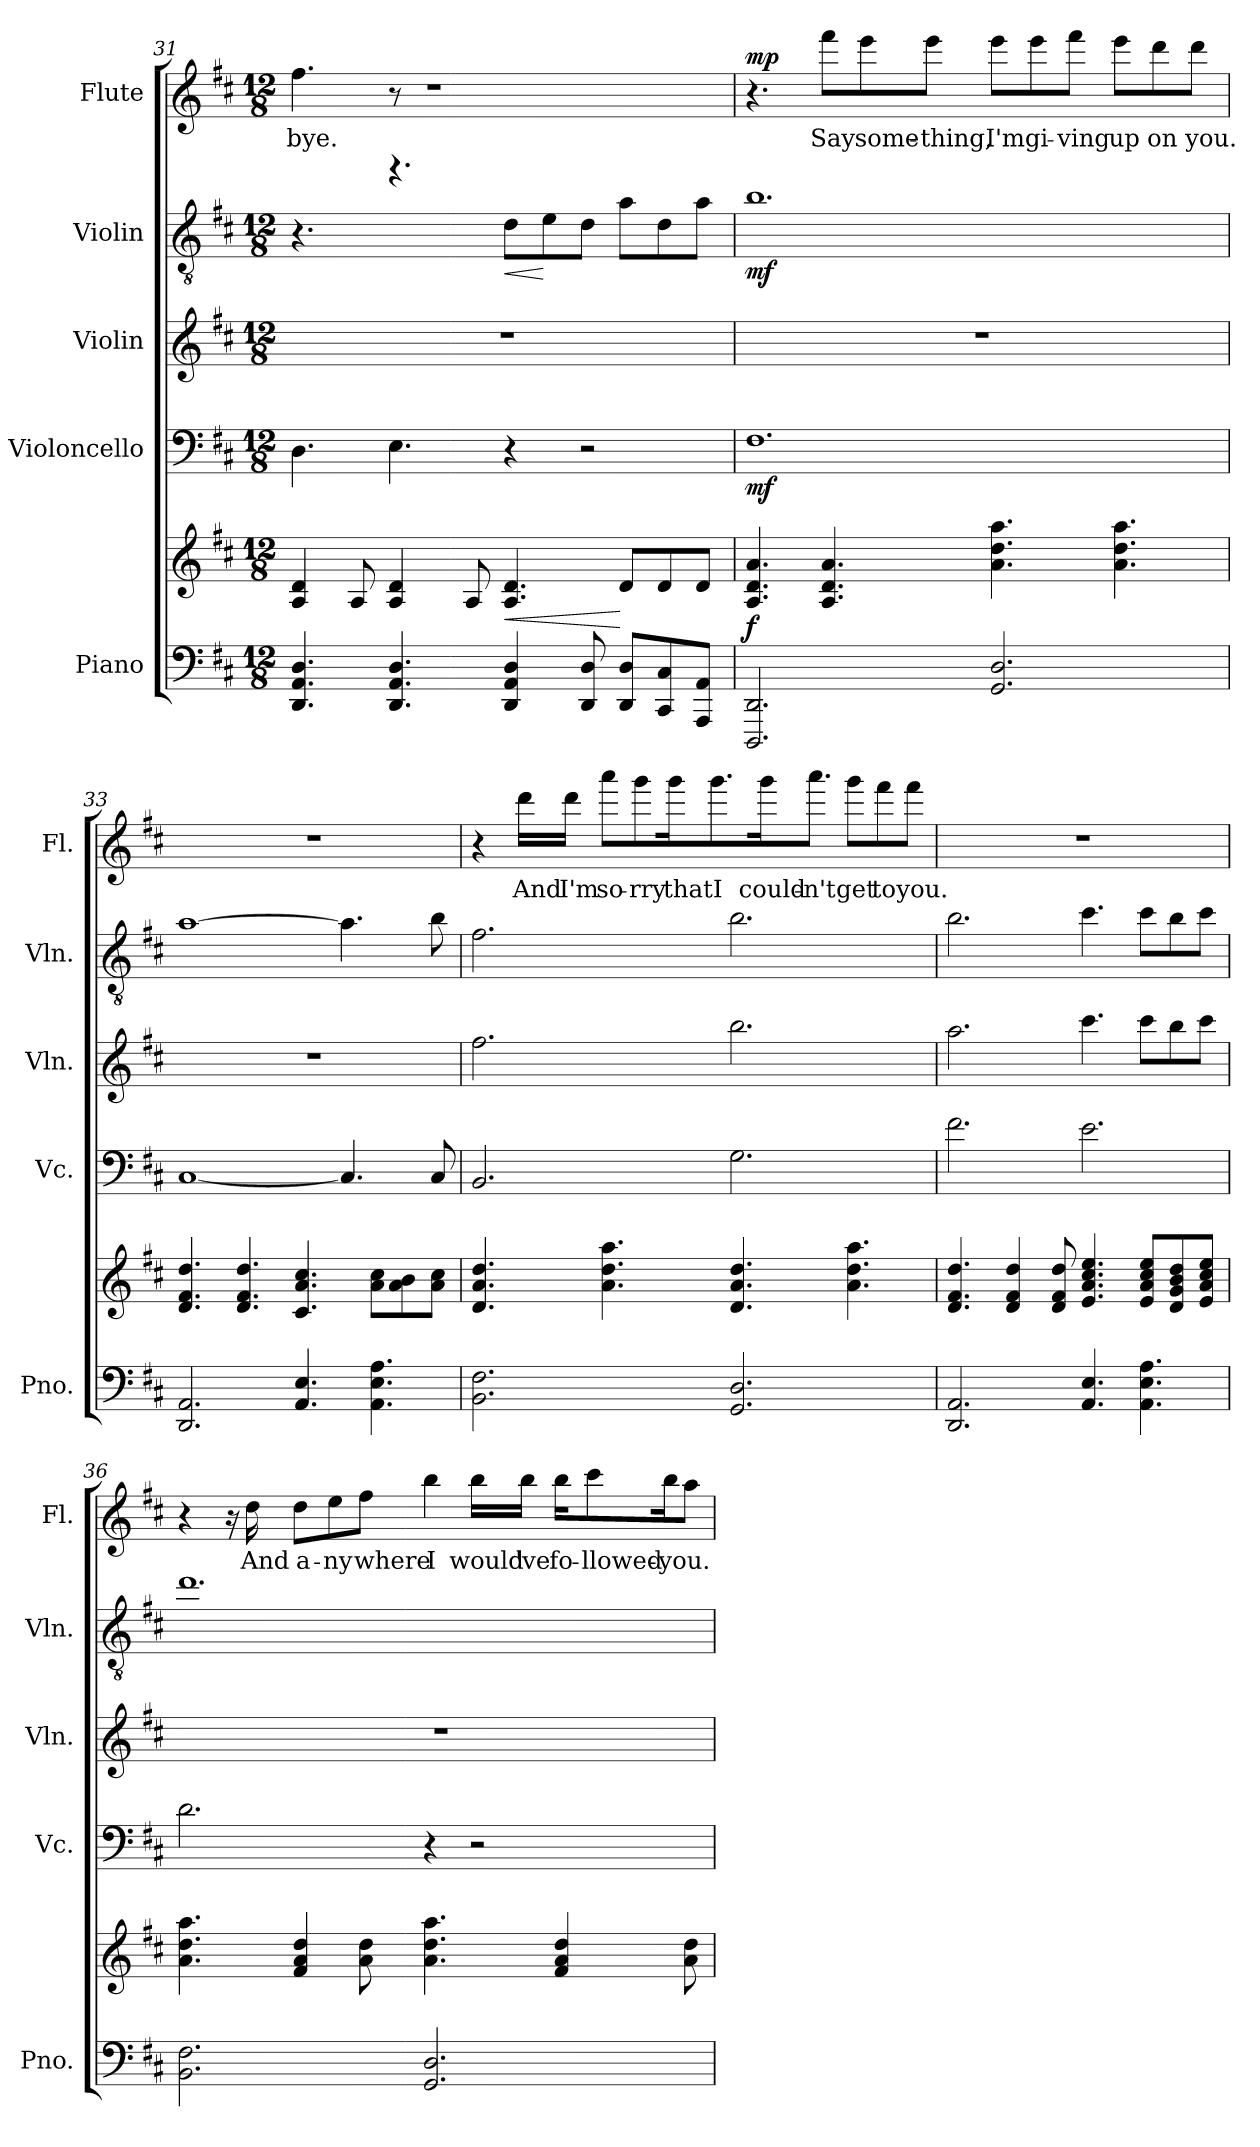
**kern	**kern	**dynam	**kern	**dynam	**kern	**kern	**dynam	**kern	**text	**dynam
*part5	*part5	*part5	*part4	*part4	*part3	*part2	*part2	*part1	*part1	*part1
*staff6	*staff5	*staff5/6	*staff4	*staff4	*staff3	*staff2	*staff2	*staff1	*staff1	*staff1
*I"Piano	*	*	*I"Violoncello	*	*I"Violin	*I"Violin	*	*I"Flute	*	*
*I'Pno.	*	*	*I'Vc.	*	*I'Vln.	*I'Vln.	*	*I'Fl.	*	*
*clefF4	*clefG2	*	*clefF4	*	*clefG2	*clefGv2	*	*clefG2	*	*
*k[f#c#]	*k[f#c#]	*	*k[f#c#]	*	*k[f#c#]	*k[f#c#]	*	*k[f#c#]	*	*
*M12/8	*M12/8	*	*M12/8	*	*M12/8	*M12/8	*	*M12/8	*	*
=31	=31	=31	=31	=31	=31	=31	=31	=31	=31	=31
4.DD/ 4.AA/ 4.D/	4A/ 4d/	.	4.D\	.	1.r	4.r	.	4.ff#\	-bye.	.
.	8A/	.	.	.	.	.	.	.	.	.
4.DD/ 4.AA/ 4.D/	4A/ 4d/	.	4.E\	.	.	4.rgg	.	8r	.	.
.	.	.	.	.	.	.	.	1r	.	.
.	8A/	.	.	.	.	.	.	.	.	.
!	!	!LO:HP:b	!	!	!	!	!LO:HP:b	!	!	!
4DD/ 4AA/ 4D/	4.A/ 4.d/	<	4r	.	.	8d\L	<	.	.	.
.	.	.	.	.	.	8e\	[	.	.	.
8DD/ 8D/	.	.	2r	.	.	8d\J	.	.	.	.
8DD/ 8D/L	8d/L	[	.	.	.	8a\L	.	.	.	.
8CC#/ 8C#/	8d/	.	.	.	.	8d\	.	.	.	.
8AAA/ 8AA/J	8d/J	.	.	.	.	8a\J	.	.	.	.
!!LO:PB:g=z
=32	=32	=32	=32	=32	=32	=32	=32	=32	=32	=32
!	!	!LO:DY:a=2	!	!LO:DY:b	!	!	!LO:DY:b	!	!	!LO:DY:b
2.DDD/ 2.DD/	4.A/ 4.d/ 4.a/	f	1.F#	mf	1.r	1.b	mf	4.r	.	mp
.	4.A/ 4.d/ 4.a/	.	.	.	.	.	.	8fff#\L	Say	.
.	.	.	.	.	.	.	.	8eee\	some-	.
.	.	.	.	.	.	.	.	8eee\J	-thing,	.
2.GG/ 2.D/	4.a\ 4.dd\ 4.aa\	.	.	.	.	.	.	8eee\L	I'm	.
.	.	.	.	.	.	.	.	8eee\	gi-	.
.	.	.	.	.	.	.	.	8fff#\J	-ving	.
.	4.a\ 4.dd\ 4.aa\	.	.	.	.	.	.	8eee\L	up	.
.	.	.	.	.	.	.	.	8ddd\	on	.
.	.	.	.	.	.	.	.	8ddd\J	you.	.
=33	=33	=33	=33	=33	=33	=33	=33	=33	=33	=33
2.DD/ 2.AA/	4.d/ 4.f#/ 4.dd/	.	[1C#	.	1.r	[1a	.	1.r	.	.
.	4.d/ 4.f#/ 4.dd/	.	.	.	.	.	.	.	.	.
4.AA/ 4.E/	4.c#/ 4.a/ 4.cc#/	.	.	.	.	.	.	.	.	.
.	.	.	4.C#/]	.	.	4.a\]	.	.	.	.
4.AA\ 4.E\ 4.A\	8a\ 8cc#\L	.	.	.	.	.	.	.	.	.
.	8a\ 8b\	.	.	.	.	.	.	.	.	.
.	8a\ 8cc#\J	.	8C#/	.	.	8b\	.	.	.	.
!!LO:LB:g=z
=34	=34	=34	=34	=34	=34	=34	=34	=34	=34	=34
2.BB\ 2.F#\	4.d/ 4.a/ 4.dd/	.	2.BB/	.	2.ff#\	2.f#\	.	4r	.	.
.	.	.	.	.	.	.	.	16ddd\LL	And	.
.	.	.	.	.	.	.	.	16ddd\JJ	I'm	.
.	4.a\ 4.dd\ 4.aa\	.	.	.	.	.	.	8aaa\L	so-	.
.	.	.	.	.	.	.	.	8ggg\	-rry	.
.	.	.	.	.	.	.	.	16ggg\K	that	.
.	.	.	.	.	.	.	.	8.ggg\	I	.
2.GG/ 2.D/	4.d/ 4.a/ 4.dd/	.	2.G\	.	2.bb\	2.b\	.	.	.	.
.	.	.	.	.	.	.	.	16ggg\K	could-	.
.	.	.	.	.	.	.	.	8.aaa\J	-n't	.
.	4.a\ 4.dd\ 4.aa\	.	.	.	.	.	.	8ggg\L	get	.
.	.	.	.	.	.	.	.	8fff#\	to	.
.	.	.	.	.	.	.	.	8fff#\J	you.	.
=35	=35	=35	=35	=35	=35	=35	=35	=35	=35	=35
2.DD/ 2.AA/	4.d/ 4.f#/ 4.dd/	.	2.f#\	.	2.aa\	2.b\	.	1.r	.	.
.	4d/ 4f#/ 4dd/	.	.	.	.	.	.	.	.	.
.	8d/ 8f#/ 8dd/	.	.	.	.	.	.	.	.	.
4.AA/ 4.E/	4.e/ 4.a/ 4.cc#/ 4.ee/	.	2.e\	.	4.ccc#\	4.cc#\	.	.	.	.
4.AA\ 4.E\ 4.A\	8e/ 8a/ 8cc#/ 8ee/L	.	.	.	8ccc#\L	8cc#\L	.	.	.	.
.	8d/ 8g/ 8b/ 8dd/	.	.	.	8bb\	8b\	.	.	.	.
.	8e/ 8a/ 8cc#/ 8ee/J	.	.	.	8ccc#\J	8cc#\J	.	.	.	.
!!LO:PB:g=z
=36	=36	=36	=36	=36	=36	=36	=36	=36	=36	=36
2.BB\ 2.F#\	4.a\ 4.dd\ 4.aa\	.	2.d\	.	1.r	1.dd	.	4r	.	.
.	.	.	.	.	.	.	.	16r	.	.
.	.	.	.	.	.	.	.	16dd\	And	.
.	4f#/ 4a/ 4dd/	.	.	.	.	.	.	8dd\L	a-	.
.	.	.	.	.	.	.	.	8ee\	-ny	.
.	8a\ 8dd\	.	.	.	.	.	.	8ff#\J	where	.
2.GG/ 2.D/	4.a\ 4.dd\ 4.aa\	.	4r	.	.	.	.	4bb\	I	.
.	.	.	2r	.	.	.	.	16bb\LL	would	.
.	.	.	.	.	.	.	.	16bb\JJ	've	.
.	4f#/ 4a/ 4dd/	.	.	.	.	.	.	16bb\KL	fo-	.
.	.	.	.	.	.	.	.	8ccc#\	-llowed-	.
.	.	.	.	.	.	.	.	16bb\K	-you.	.
.	8a\ 8dd\	.	.	.	.	.	.	8aa\J	.	.
=	=	=	=	=	=	=	=	=	=	=
*-	*-	*-	*-	*-	*-	*-	*-	*-	*-	*-
